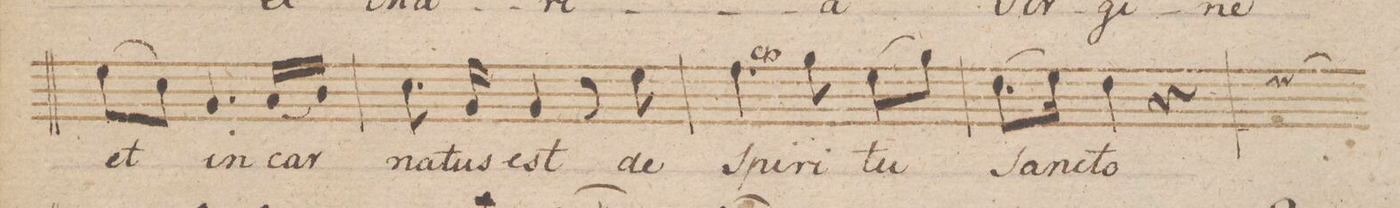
**kern	**text	**dynam
*I"Canto.	*	*
*clefC1	*	*
*k[b-e-a-d-]	*	*
*met(c|)	*	*
*M3/4	*	*
(8cc\L	et	.
8a-\J)	.	.
4.e-/	in-	.
(16f/LL	-car-	.
16g/JJ)	.	.
=100	=100	=100
8.a-\	-na-	.
16e-/	-tus	.
4e-/	est	.
8r	.	.
8cc\	de	.
=101	=101	=101
4.dd-\$sS	Spi-	.
8ee-\	-ri-	.
(8cc\L	-tu	.
8ee-\J)	.	.
=102	=102	=102
(8.b-\L	San-	.
16cc\Jk)	.	.
4b-\	-cto	.
*custos:cc	*	*
4r	.	.
=103	=103	=103
*-	*-	*-
